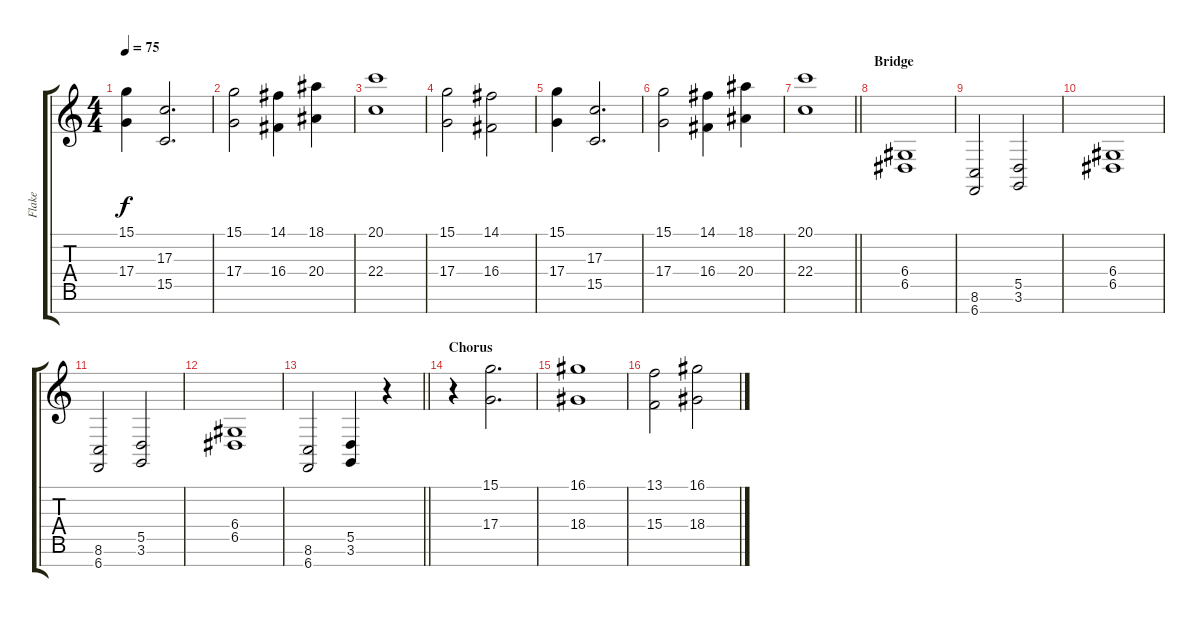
\track ("Flake" "Flake") {instrument choiraahs}
\staff {score tabs}
\tuning (E4 B3 G3 D3 A2 E2 B1) {hide}
\ts (4 4)
\tempo 75
\clef g2
\ks c
(15.1 17.4).4{dy f} (17.3 15.5).2{d} |
(15.1 17.4).2 (14.1 16.4).4 (18.1 20.4).4 |
(20.1 22.4).1 |
(15.1 17.4).2 (14.1 16.4).2 |
(15.1 17.4).4 (17.3 15.5).2{d} |
(15.1 17.4).2 (14.1 16.4).4 (18.1 20.4).4 |
\barLineRight lightlight
(20.1 22.4).1 |
\section ("" "Bridge")
(6.4 6.5).1 |
(8.6 6.7).2 (5.5 3.6).2 |
(6.4 6.5).1 |
(8.6 6.7).2 (5.5 3.6).2 |
(6.4 6.5).1 |
\barLineRight lightlight
(8.6 6.7).2 (5.5 3.6).4 r.4 |
\section ("" "Chorus")
r.4 (15.1 17.4).2{d} |
(16.1 18.4).1 |
(13.1 15.4).2 (16.1 18.4).2
